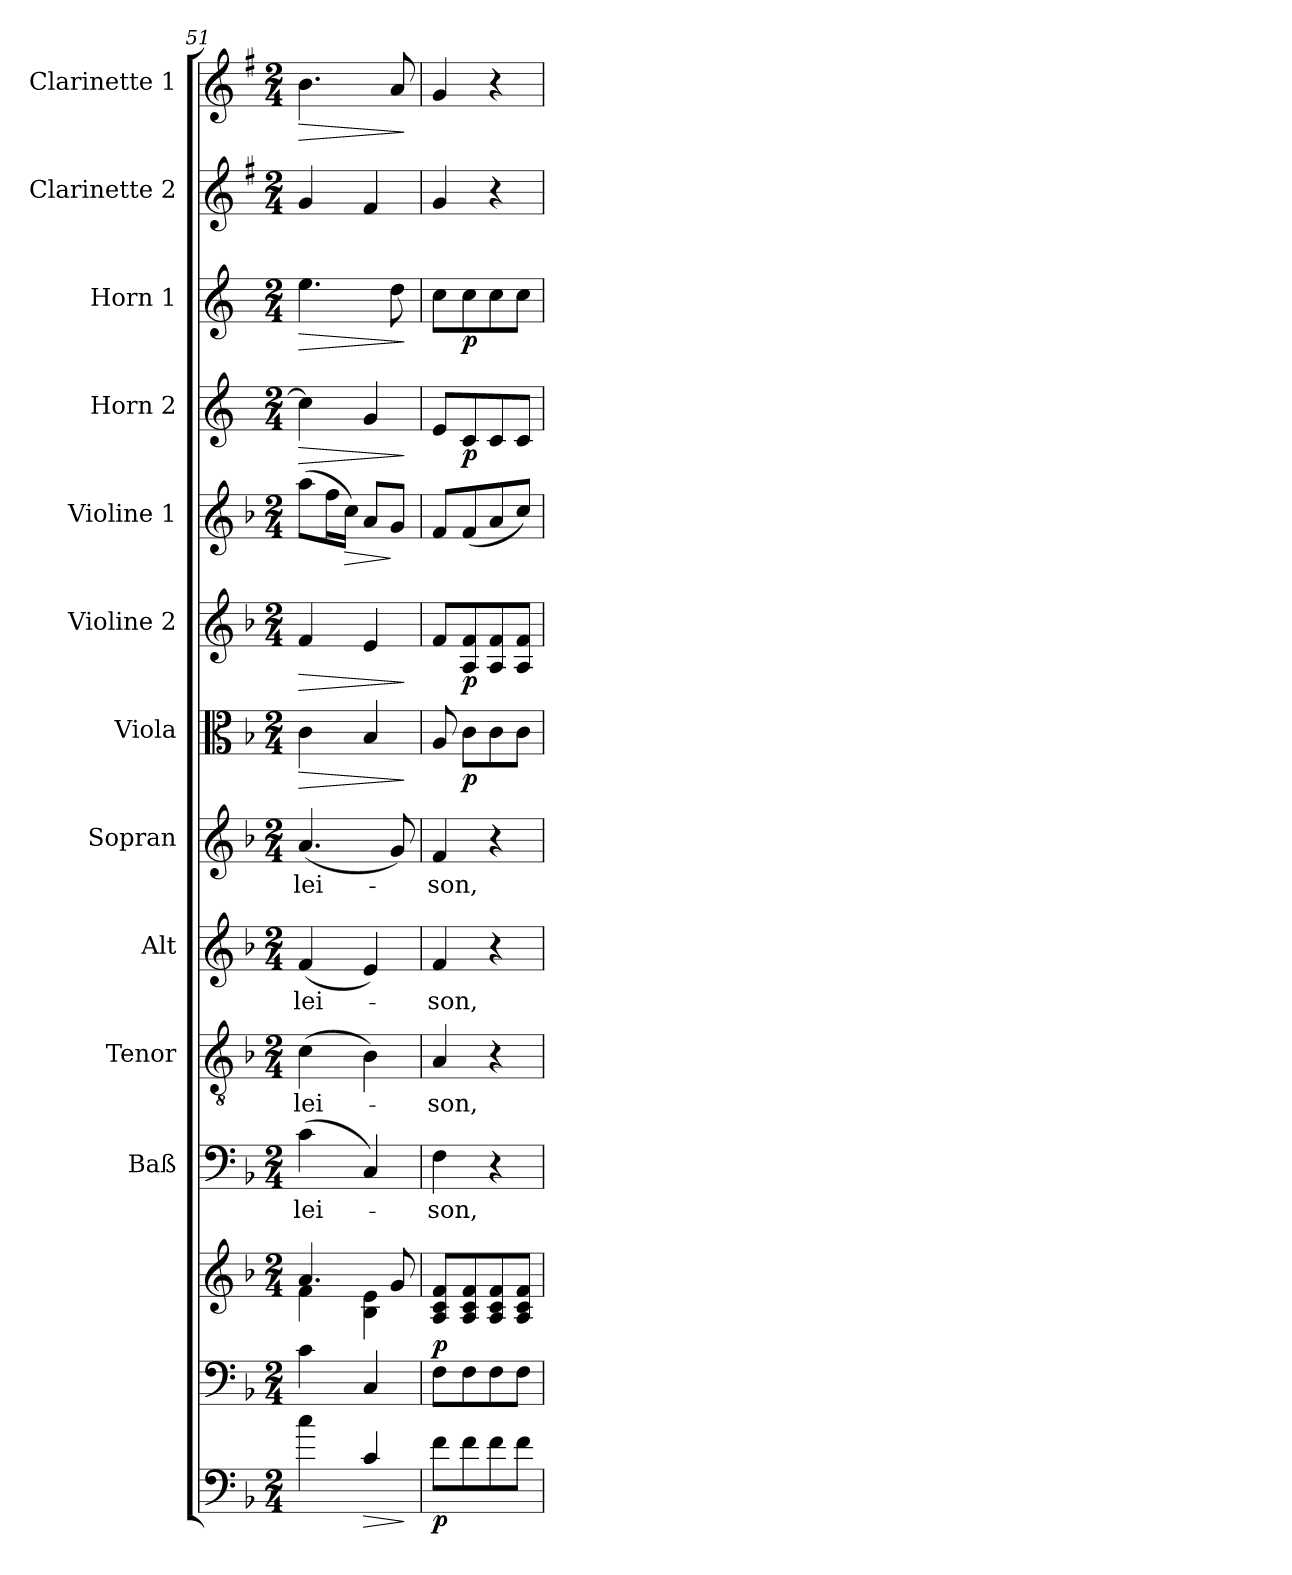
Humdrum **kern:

**kern	**dynam	**kern	**kern	**dynam	**kern	**text	**kern	**text	**kern	**text	**kern	**text	**kern	**dynam	**kern	**dynam	**kern	**dynam	**kern	**dynam	**kern	**dynam	**kern	**kern	**dynam
*part13	*part13	*part12	*part12	*part12	*part11	*part11	*part10	*part10	*part9	*part9	*part8	*part8	*part7	*part7	*part6	*part6	*part5	*part5	*part4	*part4	*part3	*part3	*part2	*part1	*part1
*staff14	*staff14	*staff13	*staff12	*staff12/13	*staff11	*staff11	*staff10	*staff10	*staff9	*staff9	*staff8	*staff8	*staff7	*staff7	*staff6	*staff6	*staff5	*staff5	*staff4	*staff4	*staff3	*staff3	*staff2	*staff1	*staff1
*	*	*	*	*	*I"Baß	*	*I"Tenor	*	*I"Alt	*	*I"Sopran	*	*I"Viola	*	*I"Violine 2	*	*I"Violine 1	*	*I"Horn 2	*	*I"Horn 1	*	*I"Clarinette 2	*I"Clarinette 1	*
*	*	*	*	*	*I'Baß	*	*I'Ten	*	*I'Alt	*	*I'Sop	*	*I'Vla.	*	*I'Vln. 2	*	*I'Vln. 1	*	*I'Hrn. 2	*	*I'Hrn. 1	*	*	*	*
*clefF4	*	*clefF4	*clefG2	*	*clefF4	*	*clefGv2	*	*clefG2	*	*clefG2	*	*clefC3	*	*clefG2	*	*clefG2	*	*clefG2	*	*clefG2	*	*clefG2	*clefG2	*
*ITrd7c12	*	*	*	*	*	*	*	*	*	*	*	*	*	*	*	*	*	*	*ITrd4c7	*	*ITrd4c7	*	*ITrd1c2	*ITrd1c2	*
*k[b-]	*	*k[b-]	*k[b-]	*	*k[b-]	*	*k[b-]	*	*k[b-]	*	*k[b-]	*	*k[b-]	*	*k[b-]	*	*k[b-]	*	*k[b-]	*	*k[b-]	*	*k[b-]	*k[b-]	*
*F:	*	*F:	*F:	*	*F:	*	*F:	*	*F:	*	*F:	*	*F:	*	*F:	*	*F:	*	*F:	*	*F:	*	*F:	*F:	*
*M2/4	*	*M2/4	*M2/4	*	*M2/4	*	*M2/4	*	*M2/4	*	*M2/4	*	*M2/4	*	*M2/4	*	*M2/4	*	*M2/4	*	*M2/4	*	*M2/4	*M2/4	*
=51	=51	=51	=51	=51	=51	=51	=51	=51	=51	=51	=51	=51	=51	=51	=51	=51	=51	=51	=51	=51	=51	=51	=51	=51	=51
*	*	*	*^	*	*	*	*	*	*	*	*	*	*	*	*	*	*	*	*	*	*	*	*	*	*
!	!	!	!	!	!	!	!LO:LY:b	!	!LO:LY:b	!	!LO:LY:b	!	!LO:LY:b	!	!LO:HP:b	!	!LO:HP:b	!	!	!	!LO:HP:b	!	!LO:HP:b	!	!	!LO:HP:b
4c\	.	4c\	4.a/	4f\	.	(>4c\	-lei-	(>4c\	-lei-	(<4f/	-lei-	(<4.a/	-lei-	4c\	>	4f/	>	(>8aa\L	.	4f\]	>	4.a\	>	4f/	4.a\	>
.	.	.	.	.	.	.	.	.	.	.	.	.	.	.	.	.	.	16ff\L	.	.	.	.	.	.	.	.
!	!	!	!	!	!	!	!	!	!	!	!	!	!	!	!	!	!	!	!LO:HP:b	!	!	!	!	!	!	!
.	.	.	.	.	.	.	.	.	.	.	.	.	.	.	.	.	.	16cc\JJ)	>	.	.	.	.	.	.	.
!	!LO:HP:b	!	!	!	!	!	!	!	!	!	!	!	!	!	!	!	!	!	!	!	!	!	!	!	!	!
4C/	>	4C/	.	4B-\ 4e\	.	4C/)	.	4B-\)	.	4e/)	.	.	.	4B-/	.	4e/	.	8a/L	.	4c/	.	.	.	4e/	.	.
.	.	.	8g/	.	.	.	.	.	.	.	.	8g/)	.	.	.	.	.	8g/J	]	.	.	8g\	.	.	8g/	.
*	*	*	*v	*v	*	*	*	*	*	*	*	*	*	*	*	*	*	*	*	*	*	*	*	*	*	*
.	]	.	.	.	.	.	.	.	.	.	.	.	.	]	.	]	.	.	.	]	.	]	.	.	]
!!LO:PB:g=z
=52	=52	=52	=52	=52	=52	=52	=52	=52	=52	=52	=52	=52	=52	=52	=52	=52	=52	=52	=52	=52	=52	=52	=52	=52	=52
!	!LO:DY:b	!	!	!LO:DY:a=2	!	!LO:LY:b	!	!LO:LY:b	!	!LO:LY:b	!	!LO:LY:b	!	!	!	!	!	!	!	!	!	!	!	!	!
8F\L	p	8F\L	8A/ 8c/ 8f/L	p	4F\	-son,	4A/	-son,	4f/	-son,	4f/	-son,	8A/	.	8f/L	.	8f/L	.	8A/L	.	8f\L	.	4f/	4f/	.
!	!	!	!	!	!	!	!	!	!	!	!	!	!	!LO:DY:b	!	!LO:DY:b	!	!	!	!LO:DY:b	!	!LO:DY:b	!	!	!
8F\	.	8F\	8A/ 8c/ 8f/	.	.	.	.	.	.	.	.	.	8c\L	p	8A/ 8f/	p	(<8f/	.	8F/	p	8f\	p	.	.	.
8F\	.	8F\	8A/ 8c/ 8f/	.	4r	.	4r	.	4r	.	4r	.	8c\	.	8A/ 8f/	.	8a/	.	8F/	.	8f\	.	4r	4r	.
8F\J	.	8F\J	8A/ 8c/ 8f/J	.	.	.	.	.	.	.	.	.	8c\J	.	8A/ 8f/J	.	8cc/J)	.	8F/J	.	8f\J	.	.	.	.
=	=	=	=	=	=	=	=	=	=	=	=	=	=	=	=	=	=	=	=	=	=	=	=	=	=
*-	*-	*-	*-	*-	*-	*-	*-	*-	*-	*-	*-	*-	*-	*-	*-	*-	*-	*-	*-	*-	*-	*-	*-	*-	*-
